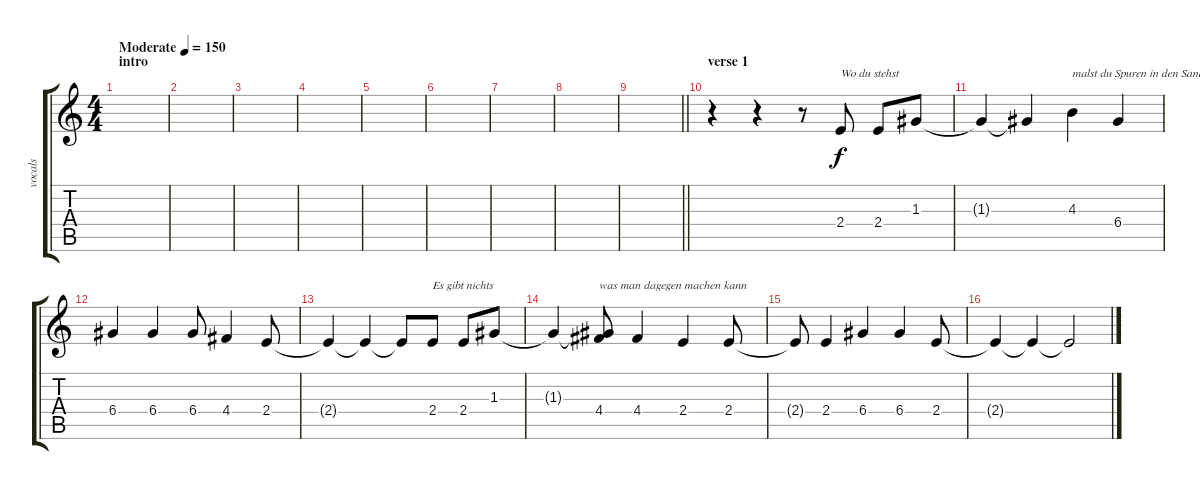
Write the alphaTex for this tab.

\track ("vocals" "vocals") {instrument electricguitarjazz}
\staff {score tabs}
\tuning (E4 B3 G3 D3 A2 E2) {hide}
\ts (4 4)
\section ("" "intro")
\tempo (150 "Moderate")
\clef g2
\ks c
|
|
|
|
|
|
|
|
\barLineRight lightlight
|
\section ("" "verse 1")
r.4 r.4 r.8 2.4.8{txt "Wo du stehst"} 2.4.8 1.3.8 |
1.3{t}.4 1.3{t}.4 4.3.4{txt "malst du Spuren in den Sand"} 6.4.4 |
6.4.4 6.4.4 6.4.8 4.4.4 2.4.8 |
2.4{t}.4 2.4{t}.4 2.4{t}.8 2.4.8{txt "Es gibt nichts "} 2.4.8 1.3.8 |
1.3{t}.4 (1.3{t} 4.4).8{txt "was man dagegen machen kann"} 4.4.4 2.4.4 2.4.8 |
2.4{t}.8 2.4.4 6.4.4 6.4.4 2.4.8 |
2.4{t}.4 2.4{t}.4 2.4{t}.2
